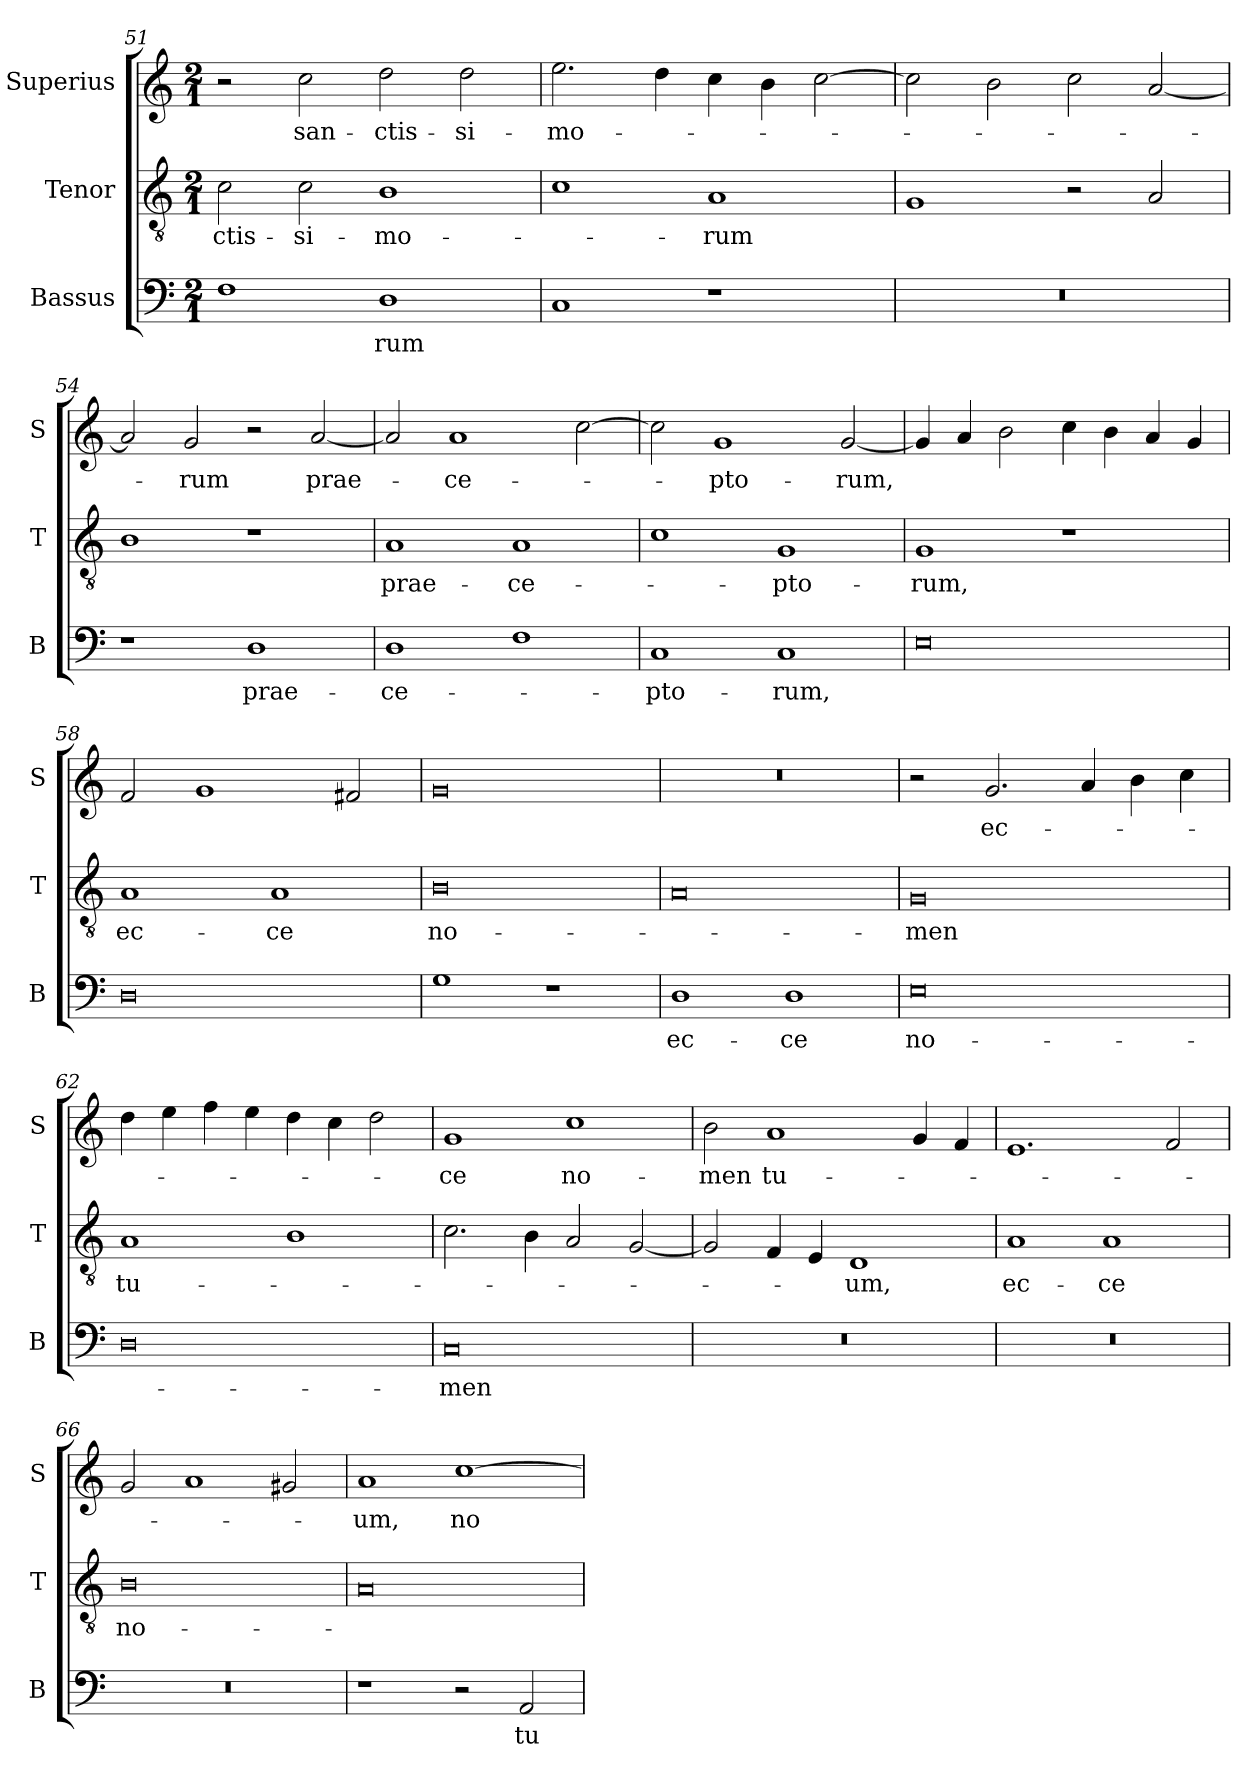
**kern	**text	**kern	**text	**kern	**text
*part3	*part3	*part2	*part2	*part1	*part1
*staff3	*staff3	*staff2	*staff2	*staff1	*staff1
*I"Bassus	*	*I"Tenor	*	*I"Superius	*
*I'B	*	*I'T	*	*I'S	*
*clefF4	*	*clefGv2	*	*clefG2	*
*k[]	*	*k[]	*	*k[]	*
*M2/1	*	*M2/1	*	*M2/1	*
=51	=51	=51	=51	=51	=51
1F	.	2c	-ctis-	2r	.
.	.	2c	-si-	2cc	san-
1D	-rum	1B	-mo-	2dd	-ctis-
.	.	.	.	2dd	-si-
=52	=52	=52	=52	=52	=52
1C	.	1c	.	2.ee	-mo-
.	.	.	.	4dd	.
1r	.	1A	-rum	4cc	.
.	.	.	.	4b	.
.	.	.	.	[2cc	.
=53	=53	=53	=53	=53	=53
0r	.	1G	.	2cc]	.
.	.	.	.	2b	.
.	.	2r	.	2cc	.
.	.	2A	.	[2a	.
=54	=54	=54	=54	=54	=54
1r	.	1B	.	2a]	.
.	.	.	.	2g	-rum
1D	prae-	1r	.	2r	.
.	.	.	.	[2a	prae-
=55	=55	=55	=55	=55	=55
1D	-ce-	1A	prae-	2a]	.
.	.	.	.	1a	-ce-
1F	.	1A	-ce-	.	.
.	.	.	.	[2cc	.
=56	=56	=56	=56	=56	=56
1C	-pto-	1c	.	2cc]	.
.	.	.	.	1g	-pto-
1C	-rum,	1G	-pto-	.	.
.	.	.	.	[2g	-rum,
=57	=57	=57	=57	=57	=57
0E	.	1G	-rum,	4g]	.
.	.	.	.	4a	.
.	.	.	.	2b	.
.	.	1r	.	4cc	.
.	.	.	.	4b	.
.	.	.	.	4a	.
.	.	.	.	4g	.
=58	=58	=58	=58	=58	=58
0D	.	1A	ec-	2f	.
.	.	.	.	1g	.
.	.	1A	-ce	.	.
.	.	.	.	2f#X	.
=59	=59	=59	=59	=59	=59
1G	.	0B	no-	0g	.
1r	.	.	.	.	.
=60	=60	=60	=60	=60	=60
1D	ec-	0A	.	0r	.
1D	-ce	.	.	.	.
=61	=61	=61	=61	=61	=61
0E	no-	0G	-men	2r	.
.	.	.	.	2.g	ec-
.	.	.	.	4a	.
.	.	.	.	4b	.
.	.	.	.	4cc	.
=62	=62	=62	=62	=62	=62
0D	.	1A	tu-	4dd	.
.	.	.	.	4ee	.
.	.	.	.	4ff	.
.	.	.	.	4ee	.
.	.	1B	.	4dd	.
.	.	.	.	4cc	.
.	.	.	.	2dd	.
=63	=63	=63	=63	=63	=63
0C	-men	2.c	.	1g	-ce
.	.	4B	.	.	.
.	.	2A	.	1cc	no-
.	.	[2G	.	.	.
=64	=64	=64	=64	=64	=64
0r	.	2G]	.	2b	-men
.	.	4F	.	1a	tu-
.	.	4E	.	.	.
.	.	1D	-um,	.	.
.	.	.	.	4g	.
.	.	.	.	4f	.
=65	=65	=65	=65	=65	=65
0r	.	1A	ec-	1.e	.
.	.	1A	-ce	.	.
.	.	.	.	2f	.
=66	=66	=66	=66	=66	=66
0r	.	0B	no-	2g	.
.	.	.	.	1a	.
.	.	.	.	2g#X	.
=67	=67	=67	=67	=67	=67
1r	.	0A	.	1a	-um,
2r	.	.	.	[1cc	no-
2AA	tu-	.	.	.	.
=	=	=	=	=	=
*-	*-	*-	*-	*-	*-
